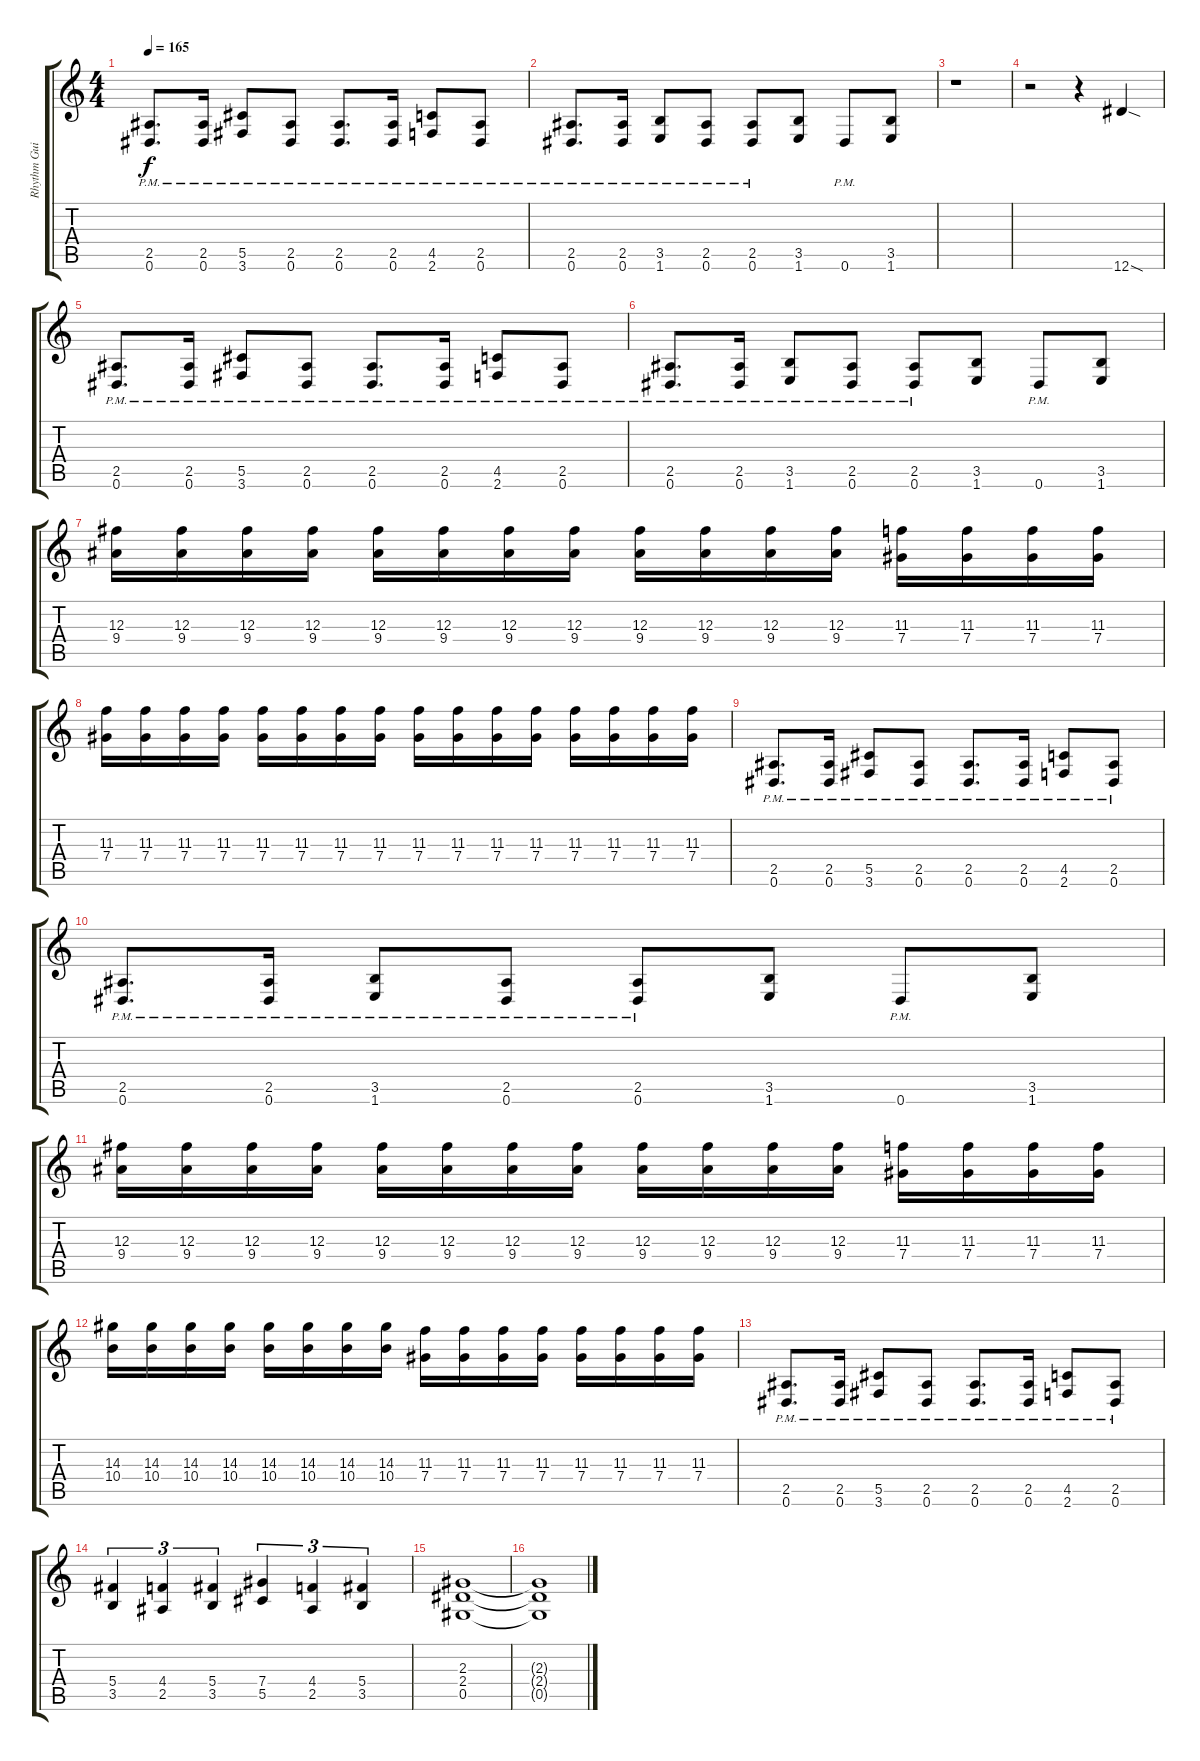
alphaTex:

\track ("Rhythm Guitar (Overdrive)" "Rhythm Gui") {instrument overdrivenguitar}
\staff {score tabs}
\tuning (Eb4 Bb3 Gb3 Db3 Ab2 Eb2) {hide}
\ts (4 4)
\tempo 165
\clef g2
\ks c
(2.5{pm} 0.6{pm}).8{d dy f} (2.5{pm} 0.6{pm}).16 (5.5{pm} 3.6{pm}).8 (2.5{pm} 0.6{pm}).8 (2.5{pm} 0.6{pm}).8{d} (2.5{pm} 0.6{pm}).16 (4.5{pm} 2.6{pm}).8 (2.5{pm} 0.6{pm}).8 |
(2.5{pm} 0.6{pm}).8{d} (2.5{pm} 0.6{pm}).16 (3.5{pm} 1.6{pm}).8 (2.5{pm} 0.6{pm}).8 (2.5{pm} 0.6{pm}).8 (3.5 1.6).8 0.6{pm}.8 (3.5 1.6).8 |
r.1 |
r.2 r.4 12.6{sod}.4 |
(2.5{pm} 0.6{pm}).8{d} (2.5{pm} 0.6{pm}).16 (5.5{pm} 3.6{pm}).8 (2.5{pm} 0.6{pm}).8 (2.5{pm} 0.6{pm}).8{d} (2.5{pm} 0.6{pm}).16 (4.5{pm} 2.6{pm}).8 (2.5{pm} 0.6{pm}).8 |
(2.5{pm} 0.6{pm}).8{d} (2.5{pm} 0.6{pm}).16 (3.5{pm} 1.6{pm}).8 (2.5{pm} 0.6{pm}).8 (2.5{pm} 0.6{pm}).8 (3.5 1.6).8 0.6{pm}.8 (3.5 1.6).8 |
(12.3 9.4).16 (12.3 9.4).16 (12.3 9.4).16 (12.3 9.4).16 (12.3 9.4).16 (12.3 9.4).16 (12.3 9.4).16 (12.3 9.4).16 (12.3 9.4).16 (12.3 9.4).16 (12.3 9.4).16 (12.3 9.4).16 (11.3 7.4).16 (11.3 7.4).16 (11.3 7.4).16 (11.3 7.4).16 |
(11.3 7.4).16 (11.3 7.4).16 (11.3 7.4).16 (11.3 7.4).16 (11.3 7.4).16 (11.3 7.4).16 (11.3 7.4).16 (11.3 7.4).16 (11.3 7.4).16 (11.3 7.4).16 (11.3 7.4).16 (11.3 7.4).16 (11.3 7.4).16 (11.3 7.4).16 (11.3 7.4).16 (11.3 7.4).16 |
(2.5{pm} 0.6{pm}).8{d} (2.5{pm} 0.6{pm}).16 (5.5{pm} 3.6{pm}).8 (2.5{pm} 0.6{pm}).8 (2.5{pm} 0.6{pm}).8{d} (2.5{pm} 0.6{pm}).16 (4.5{pm} 2.6{pm}).8 (2.5{pm} 0.6{pm}).8 |
(2.5{pm} 0.6{pm}).8{d} (2.5{pm} 0.6{pm}).16 (3.5{pm} 1.6{pm}).8 (2.5{pm} 0.6{pm}).8 (2.5{pm} 0.6{pm}).8 (3.5 1.6).8 0.6{pm}.8 (3.5 1.6).8 |
(12.3 9.4).16 (12.3 9.4).16 (12.3 9.4).16 (12.3 9.4).16 (12.3 9.4).16 (12.3 9.4).16 (12.3 9.4).16 (12.3 9.4).16 (12.3 9.4).16 (12.3 9.4).16 (12.3 9.4).16 (12.3 9.4).16 (11.3 7.4).16 (11.3 7.4).16 (11.3 7.4).16 (11.3 7.4).16 |
(14.3 10.4).16 (14.3 10.4).16 (14.3 10.4).16 (14.3 10.4).16 (14.3 10.4).16 (14.3 10.4).16 (14.3 10.4).16 (14.3 10.4).16 (11.3 7.4).16 (11.3 7.4).16 (11.3 7.4).16 (11.3 7.4).16 (11.3 7.4).16 (11.3 7.4).16 (11.3 7.4).16 (11.3 7.4).16 |
(2.5{pm} 0.6{pm}).8{d} (2.5{pm} 0.6{pm}).16 (5.5{pm} 3.6{pm}).8 (2.5{pm} 0.6{pm}).8 (2.5{pm} 0.6{pm}).8{d} (2.5{pm} 0.6{pm}).16 (4.5{pm} 2.6{pm}).8 (2.5{pm} 0.6{pm}).8 |
(5.4 3.5).4{tu (3 2)} (4.4 2.5).4{tu (3 2)} (5.4 3.5).4{tu (3 2)} (7.4 5.5).4{tu (3 2)} (4.4 2.5).4{tu (3 2)} (5.4 3.5).4{tu (3 2)} |
(2.3 2.4 0.5).1 |
(2.3{t} 2.4{t} 0.5{t}).1
